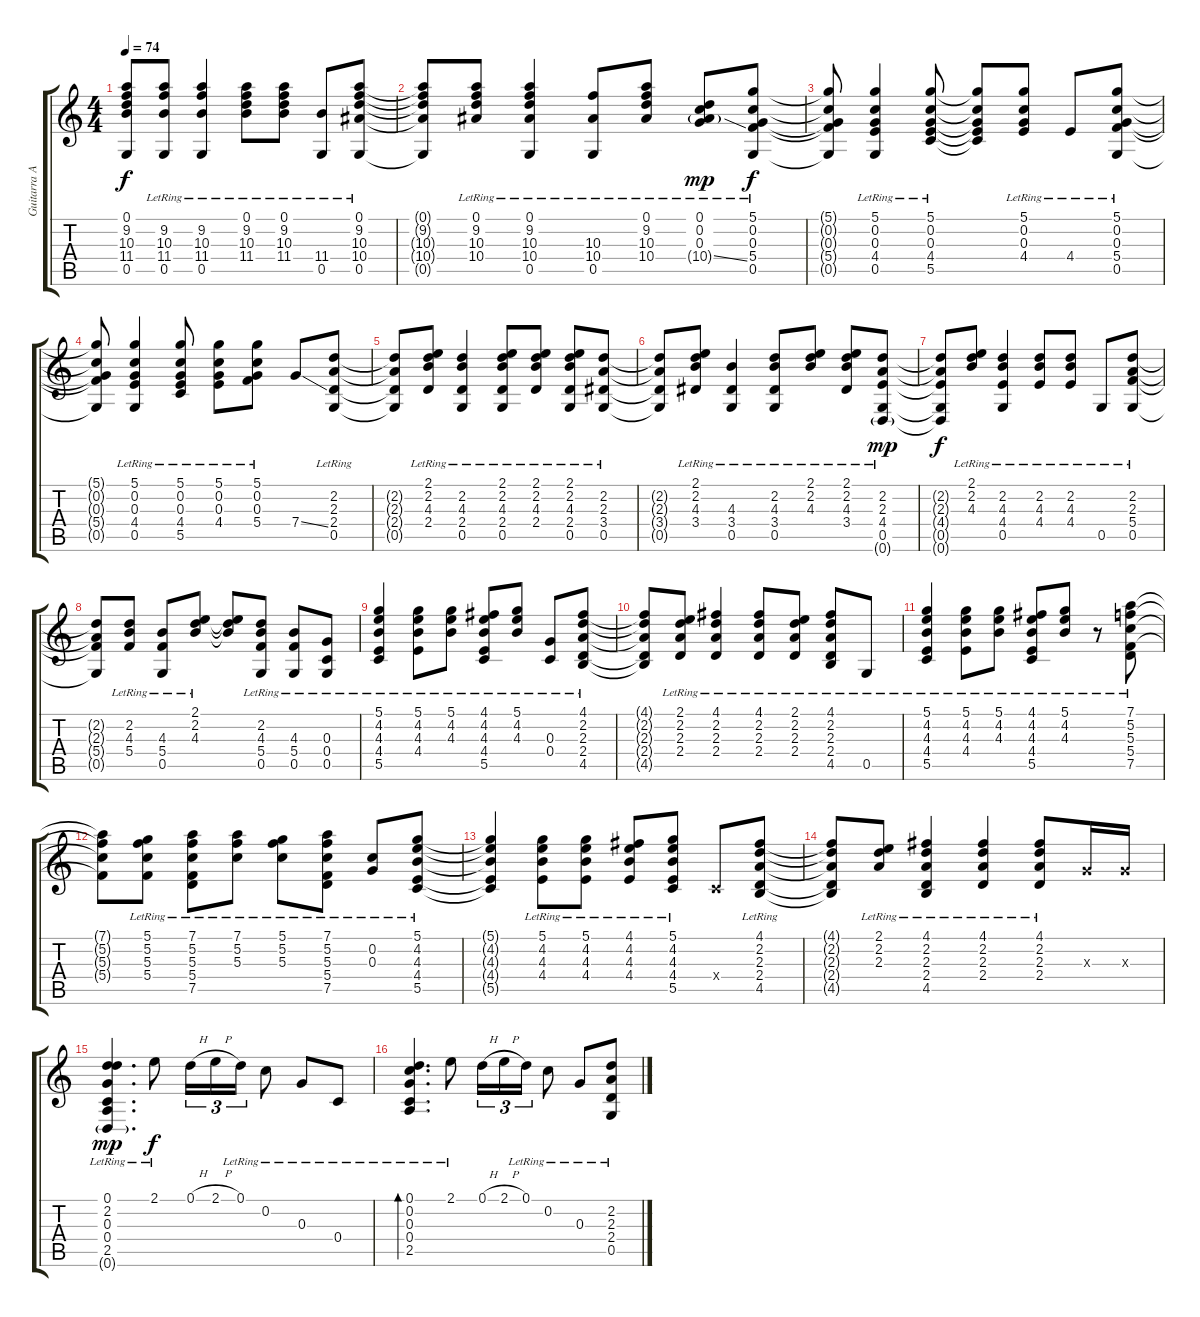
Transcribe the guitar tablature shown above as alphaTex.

\track ("Guitarra Acustica" "Guitarra A") {instrument acousticguitarsteel}
\staff {score tabs}
\tuning (D4 C4 G3 C3 G2 D2) {hide}
\ts (4 4)
\tempo 74
\clef g2
\ks c
(0.1{t} 9.2{t} 10.3{t} 11.4{t} 0.5{t}).8{dy f} (9.2{lr} 10.3{lr} 11.4{lr} 0.5{lr}).8 (9.2{lr} 10.3{lr} 11.4{lr} 0.5{lr}).4 (0.1{lr} 9.2{lr} 10.3{lr} 11.4{lr}).8 (0.1{lr} 9.2{lr} 10.3{lr} 11.4{lr}).8 (11.4{lr} 0.5{lr}).8 (0.1{lr} 9.2{lr} 10.3{lr} 10.4{lr} 0.5{lr}).8 |
(0.1{t} 9.2{t} 10.3{t} 10.4{t} 0.5{t}).8 (0.1{lr} 9.2{lr} 10.3{lr} 10.4{lr}).8 (0.1{lr} 9.2{lr} 10.3{lr} 10.4{lr} 0.5{lr}).4 (10.3{lr} 10.4{lr} 0.5{lr}).8 (0.1{lr} 9.2{lr} 10.3{lr} 10.4{lr}).8 (0.1{lr} 0.2{lr} 0.3{lr} 10.4{ss g}).8{dy mp} (5.1{lr} 0.2{lr} 0.3{lr} 5.4{lr} 0.5{lr}).8{dy f} |
(5.1{t} 0.2{t} 0.3{t} 5.4{t} 0.5{t}).8 (5.1{lr} 0.2{lr} 0.3{lr} 4.4{lr} 0.5{lr}).4 (5.1{lr} 0.2{lr} 0.3{lr} 4.4{lr} 5.5{lr}).8 (5.1{t} 0.2{t} 0.3{t} 4.4{t} 5.5{t}).8 (5.1{lr} 0.2{lr} 0.3{lr} 4.4{lr}).8 4.4{lr}.8 (5.1{lr} 0.2{lr} 0.3{lr} 5.4{lr} 0.5{lr}).8 |
(5.1{t} 0.2{t} 0.3{t} 5.4{t} 0.5{t}).8 (5.1{lr} 0.2{lr} 0.3{lr} 4.4{lr} 0.5{lr}).4 (5.1{lr} 0.2{lr} 0.3{lr} 4.4{lr} 5.5{lr}).8 (5.1{lr} 0.2{lr} 0.3{lr} 4.4{lr}).8 (5.1{lr} 0.2{lr} 0.3{lr} 5.4{lr}).8 7.4{ss}.8 (2.2{lr} 2.3{lr} 2.4{lr} 0.5{lr}).8 |
(2.2{t} 2.3{t} 2.4{t} 0.5{t}).8 (2.1{lr} 2.2{lr} 4.3{lr} 2.4{lr}).8 (2.2{lr} 4.3{lr} 2.4{lr} 0.5{lr}).4 (2.1{lr} 2.2{lr} 4.3{lr} 2.4{lr} 0.5{lr}).8 (2.1{lr} 2.2{lr} 4.3{lr} 2.4{lr}).8 (2.1{lr} 2.2{lr} 4.3{lr} 2.4{lr} 0.5{lr}).8 (2.2{lr} 2.3{lr} 3.4{lr} 0.5{lr}).8 |
(2.2{t} 2.3{t} 3.4{t} 0.5{t}).8 (2.1{lr} 2.2{lr} 4.3{lr} 3.4{lr}).8 (4.3{lr} 3.4{lr} 0.5{lr}).4 (2.2{lr} 4.3{lr} 3.4{lr} 0.5{lr}).8 (2.1{lr} 2.2{lr} 4.3{lr}).8 (2.1{lr} 2.2{lr} 4.3{lr} 3.4{lr}).8 (2.2{lr} 2.3{lr} 4.4{lr} 0.5{lr} 0.6{g lr}).8{dy mp} |
(2.2{t} 2.3{t} 4.4{t} 0.5{t} 0.6{t}).8{dy f} (2.1{lr} 2.2{lr} 4.3{lr}).8 (2.2{lr} 4.3{lr} 4.4{lr} 0.5{lr}).4 (2.2{lr} 4.3{lr} 4.4{lr}).8 (2.2{lr} 4.3{lr} 4.4{lr}).8 0.5{lr}.8 (2.2{lr} 2.3{lr} 5.4{lr} 0.5{lr}).8 |
(2.2{t} 2.3{t} 5.4{t} 0.5{t}).8 (2.2{lr} 4.3{lr} 5.4{lr}).8 (4.3{lr} 5.4{lr} 0.5{lr}).8 (2.1{lr} 2.2{lr} 4.3{lr}).8 (2.1{t} 2.2{t} 4.3{t}).8 (2.2{lr} 4.3{lr} 5.4{lr} 0.5{lr}).8 (4.3{lr} 5.4{lr} 0.5{lr}).8 (0.3{lr} 0.4{lr} 0.5{lr}).8 |
(5.1{lr} 4.2{lr} 4.3{lr} 4.4{lr} 5.5{lr}).4 (5.1{lr} 4.2{lr} 4.3{lr} 4.4{lr}).8 (5.1{lr} 4.2{lr} 4.3{lr}).8 (4.1{lr} 4.2{lr} 4.3{lr} 4.4{lr} 5.5{lr}).8 (5.1{lr} 4.2{lr} 4.3{lr}).8 (0.3{lr} 0.4{lr}).8 (4.1{lr} 2.2{lr} 2.3{lr} 2.4{lr} 4.5{lr}).8 |
(4.1{t} 2.2{t} 2.3{t} 2.4{t} 4.5{t}).8 (2.1{lr} 2.2{lr} 2.3{lr} 2.4{lr}).8 (4.1{lr} 2.2{lr} 2.3{lr} 2.4{lr}).4 (4.1{lr} 2.2{lr} 2.3{lr} 2.4{lr}).8 (2.1{lr} 2.2{lr} 2.3{lr} 2.4{lr}).8 (4.1{lr} 2.2{lr} 2.3{lr} 2.4{lr} 4.5{lr}).8 0.5{lr}.8 |
(5.1{lr} 4.2{lr} 4.3{lr} 4.4{lr} 5.5{lr}).4 (5.1{lr} 4.2{lr} 4.3{lr} 4.4{lr}).8 (5.1{lr} 4.2{lr} 4.3{lr}).8 (4.1{lr} 4.2{lr} 4.3{lr} 4.4{lr} 5.5{lr}).8 (5.1{lr} 4.2{lr} 4.3{lr}).8 r.8 (7.1{lr} 5.2{lr} 5.3{lr} 5.4{lr} 7.5{lr}).8 |
(7.1{t} 5.2{t} 5.3{t} 5.4{t}).8 (5.1{lr} 5.2{lr} 5.3{lr} 5.4{lr}).8 (7.1{lr} 5.2{lr} 5.3{lr} 5.4{lr} 7.5{lr}).8 (7.1{lr} 5.2{lr} 5.3{lr}).8 (5.1{lr} 5.2{lr} 5.3{lr}).8 (7.1{lr} 5.2{lr} 5.3{lr} 5.4{lr} 7.5{lr}).8 (0.2{lr} 0.3{lr}).8 (5.1{lr} 4.2{lr} 4.3{lr} 4.4{lr} 5.5{lr}).8 |
(5.1{t} 4.2{t} 4.3{t} 4.4{t} 5.5{t}).4 (5.1{lr} 4.2{lr} 4.3{lr} 4.4{lr}).8 (5.1{lr} 4.2{lr} 4.3{lr} 4.4{lr}).8 (4.1{lr} 4.2{lr} 4.3{lr} 4.4{lr}).8 (5.1{lr} 4.2{lr} 4.3{lr} 4.4{lr} 5.5{lr}).8 0.4{x}.8 (4.1{lr} 2.2{lr} 2.3{lr} 2.4{lr} 4.5{lr}).8 |
(4.1{t} 2.2{t} 2.3{t} 2.4{t} 4.5{t}).8 (2.1{lr} 2.2{lr} 2.3{lr}).8 (4.1{lr} 2.2{lr} 2.3{lr} 2.4{lr} 4.5{lr}).4 (4.1{lr} 2.2{lr} 2.3{lr} 2.4{lr}).4 (4.1{lr} 2.2{lr} 2.3{lr} 2.4{lr}).8 0.3{x}.16 0.3{x}.16 |
(0.1{lr} 2.2{lr} 0.3{lr} 0.4{lr} 2.5{lr} 0.6{g lr}).4{d dy mp} 2.1{lr}.8{dy f} 0.1{h}.16{tu (3 2)} 2.1{h}.16{tu (3 2)} 0.1{lr}.16{tu (3 2)} 0.2{lr}.8 0.3{lr}.8 0.4{lr}.8 |
(0.1{lr} 0.2{lr} 0.3{lr} 0.4{lr} 2.5{lr}).4{d bd 240} 2.1{lr}.8 0.1{h}.16{tu (3 2)} 2.1{h}.16{tu (3 2)} 0.1{lr}.16{tu (3 2)} 0.2{lr}.8 0.3{lr}.8 (2.2{lr} 2.3{lr} 2.4{lr} 0.5{lr}).8
